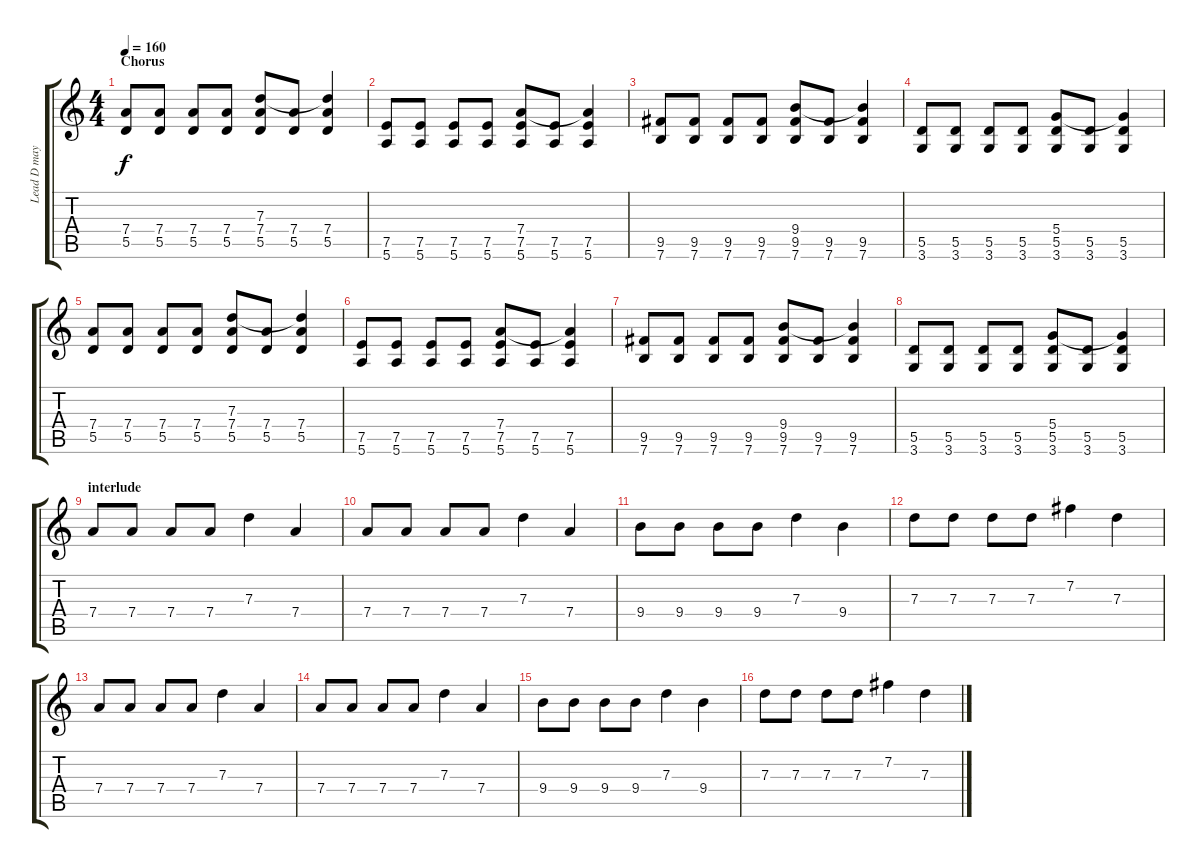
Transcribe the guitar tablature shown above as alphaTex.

\track ("Lead D mayor" "Lead D may") {instrument distortionguitar}
\staff {score tabs}
\tuning (E4 B3 G3 D3 A2 E2) {hide}
\ts (4 4)
\section ("" "Chorus")
\tempo 160
\clef g2
\ks c
(7.4 5.5).8{dy f volume 14} (7.4 5.5).8 (7.4 5.5).8 (7.4 5.5).8 (7.3 7.4 5.5).8 (7.4 5.5).8 (7.3{t} 7.4 5.5).4 |
(7.5 5.6).8 (7.5 5.6).8 (7.5 5.6).8 (7.5 5.6).8 (7.4 7.5 5.6).8 (7.5 5.6).8 (7.4{t} 7.5 5.6).4 |
(9.5 7.6).8 (9.5 7.6).8 (9.5 7.6).8 (9.5 7.6).8 (9.4 9.5 7.6).8 (9.5 7.6).8 (9.4{t} 9.5 7.6).4 |
(5.5 3.6).8 (5.5 3.6).8 (5.5 3.6).8 (5.5 3.6).8 (5.4 5.5 3.6).8 (5.5 3.6).8 (5.4{t} 5.5 3.6).4 |
(7.4 5.5).8 (7.4 5.5).8 (7.4 5.5).8 (7.4 5.5).8 (7.3 7.4 5.5).8 (7.4 5.5).8 (7.3{t} 7.4 5.5).4 |
(7.5 5.6).8 (7.5 5.6).8 (7.5 5.6).8 (7.5 5.6).8 (7.4 7.5 5.6).8 (7.5 5.6).8 (7.4{t} 7.5 5.6).4 |
(9.5 7.6).8 (9.5 7.6).8 (9.5 7.6).8 (9.5 7.6).8 (9.4 9.5 7.6).8 (9.5 7.6).8 (9.4{t} 9.5 7.6).4 |
(5.5 3.6).8 (5.5 3.6).8 (5.5 3.6).8 (5.5 3.6).8 (5.4 5.5 3.6).8 (5.5 3.6).8 (5.4{t} 5.5 3.6).4 |
\section ("" "interlude")
7.4.8{volume 16} 7.4.8 7.4.8 7.4.8 7.3.4 7.4.4 |
7.4.8 7.4.8 7.4.8 7.4.8 7.3.4 7.4.4 |
9.4.8 9.4.8 9.4.8 9.4.8 7.3.4 9.4.4 |
7.3.8 7.3.8 7.3.8 7.3.8 7.2.4 7.3.4 |
7.4.8 7.4.8 7.4.8 7.4.8 7.3.4 7.4.4 |
7.4.8 7.4.8 7.4.8 7.4.8 7.3.4 7.4.4 |
9.4.8 9.4.8 9.4.8 9.4.8 7.3.4 9.4.4 |
7.3.8 7.3.8 7.3.8 7.3.8 7.2.4 7.3.4
